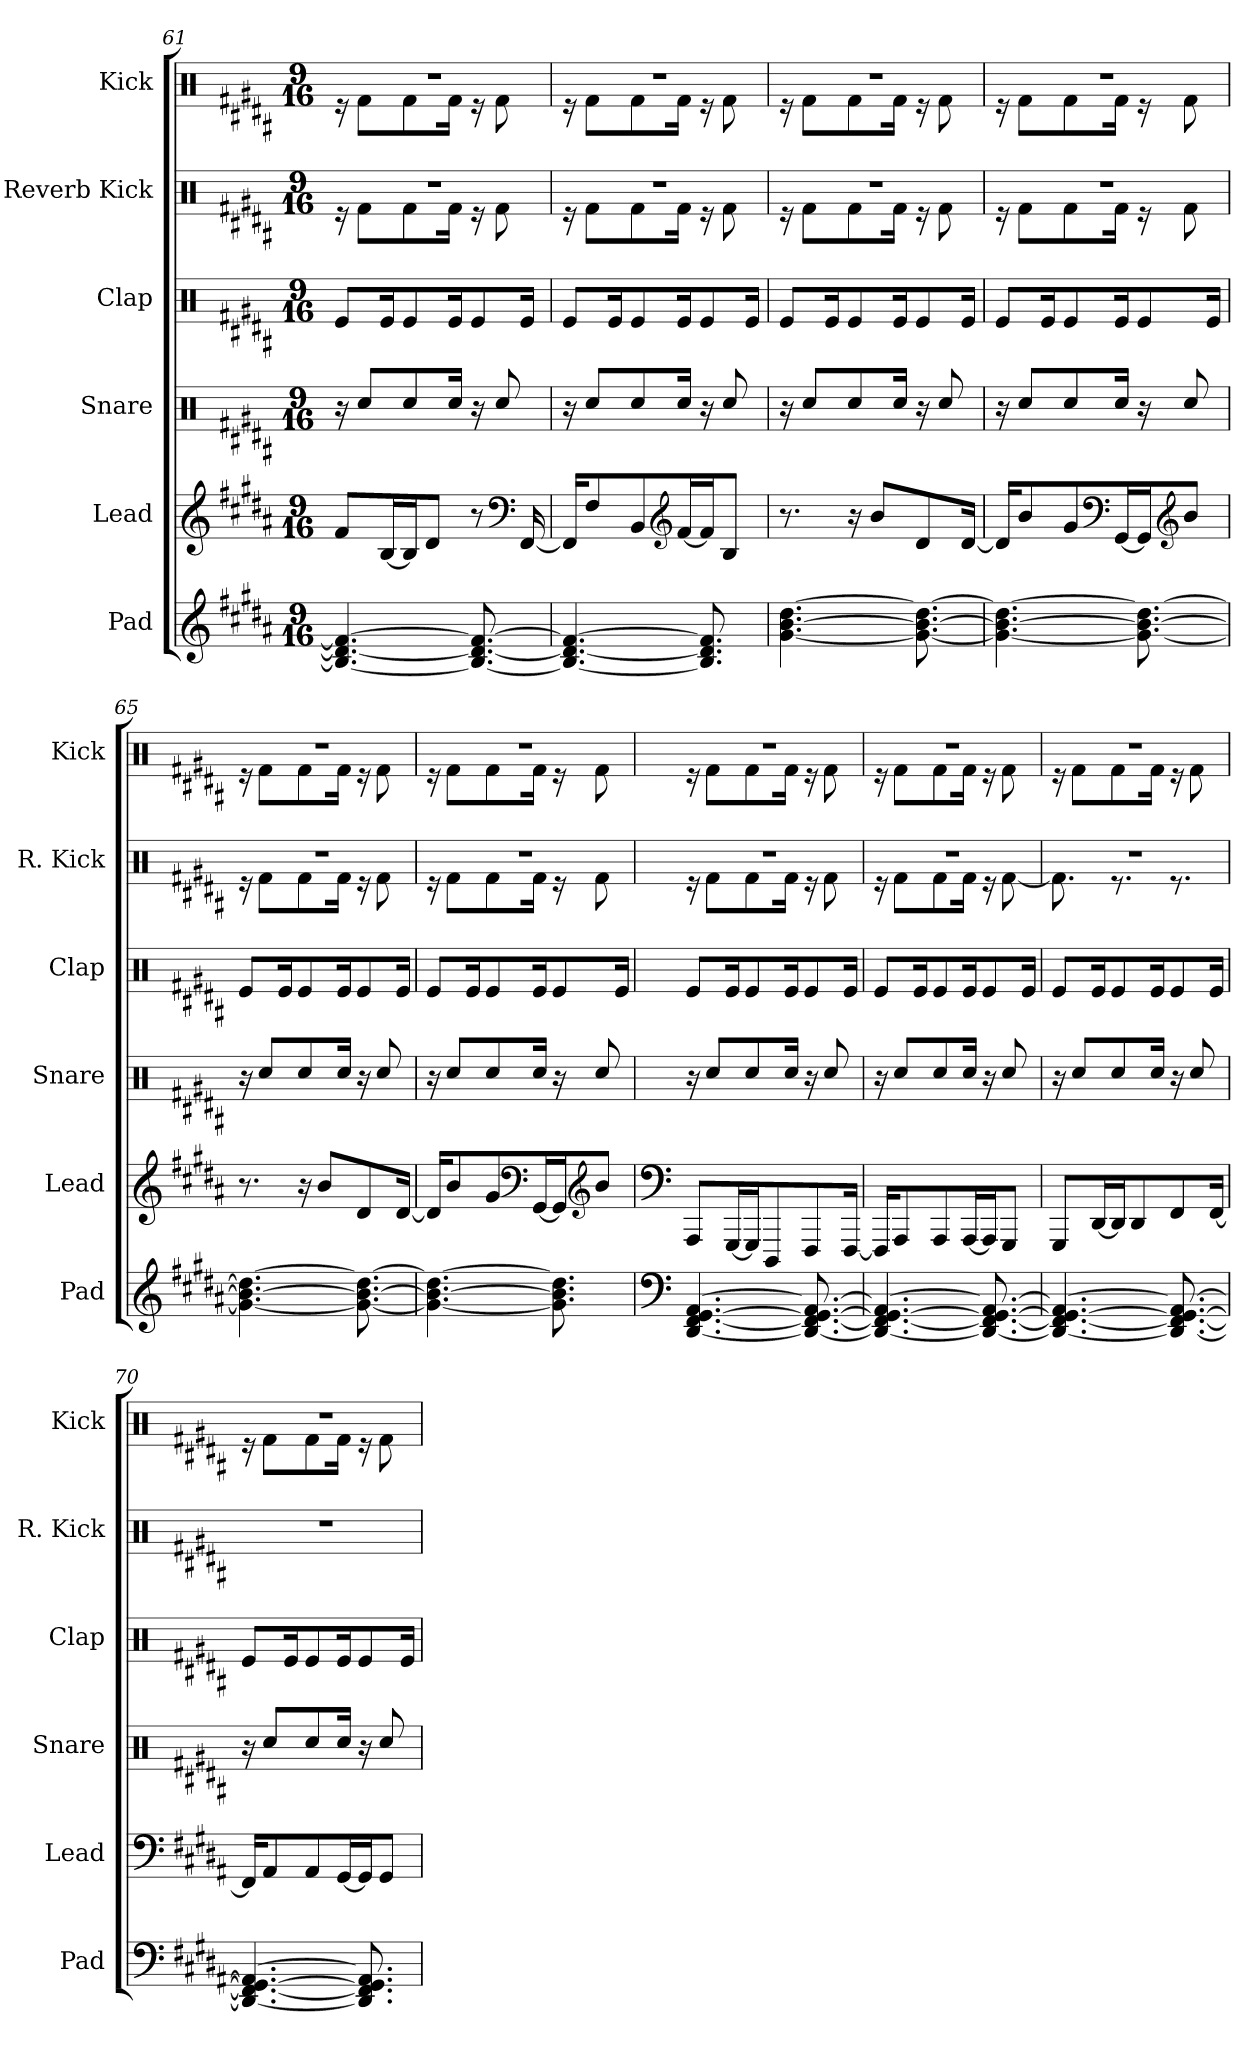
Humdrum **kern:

**kern	**kern	**kern	**kern	**kern	**kern
*part6	*part5	*part4	*part3	*part2	*part1
*staff6	*staff5	*staff4	*staff3	*staff2	*staff1
*I"Pad	*I"Lead	*I"Snare	*I"Clap	*I"Reverb Kick	*I"Kick
*I'Pad	*I'Lead	*I'Snare	*I'Clap	*I'R. Kick	*I'Kick
*clefG2	*clefG2	*clefX	*clefX	*clefX	*clefX
*k[f#c#g#d#a#]	*k[f#c#g#d#a#]	*k[f#c#g#d#a#]	*k[f#c#g#d#a#]	*k[f#c#g#d#a#]	*k[f#c#g#d#a#]
*M9/16	*M9/16	*M9/16	*M9/16	*M9/16	*M9/16
=61	=61	=61	=61	=61	=61
*	*	*	*	*^	*^
4.B/_ 4.d#/_ 4.f#/_	8f#/L	16r	8Re/L	16%9r	16r	16%9r	16r
.	.	8Rcc/L	.	.	8Rf\L	.	8Rf\L
.	[16B/L	.	16Re/K	.	.	.	.
.	16B/J]	8Rcc/	8Re/	.	8Rf\	.	8Rf\
.	8d#/J	.	.	.	.	.	.
.	.	16Rcc/Jk	16Re/K	.	16Rf\Jk	.	16Rf\Jk
8.B/_ 8.d#/_ 8.f#/_	8r	16r	8Re/	.	16r	.	16r
.	.	8Rcc/	.	.	8Rf\	.	8Rf\
*	*clefF4	*	*	*	*	*	*
.	[16FF#/	.	16Re/Jk	.	.	.	.
!!LO:PB:g=z	!!
=62	=62	=62	=62	=62	=62	=62	=62
4.B/_ 4.d#/_ 4.f#/_	16FF#/KL]	16r	8Re/L	16%9r	16r	16%9r	16r
.	8F#/	8Rcc/L	.	.	8Rf\L	.	8Rf\L
.	.	.	16Re/K	.	.	.	.
.	8BB/	8Rcc/	8Re/	.	8Rf\	.	8Rf\
*	*clefG2	*	*	*	*	*	*
.	[16f#/L	16Rcc/Jk	16Re/K	.	16Rf\Jk	.	16Rf\Jk
8.B/] 8.d#/] 8.f#/]	16f#/J]	16r	8Re/	.	16r	.	16r
.	8B/J	8Rcc/	.	.	8Rf\	.	8Rf\
.	.	.	16Re/Jk	.	.	.	.
=63	=63	=63	=63	=63	=63	=63	=63
[4.g#\ [4.b\ [4.dd#\	8.r	16r	8Re/L	16%9r	16r	16%9r	16r
.	.	8Rcc/L	.	.	8Rf\L	.	8Rf\L
.	.	.	16Re/K	.	.	.	.
.	16r	8Rcc/	8Re/	.	8Rf\	.	8Rf\
.	8b/L	.	.	.	.	.	.
.	.	16Rcc/Jk	16Re/K	.	16Rf\Jk	.	16Rf\Jk
8.g#\_ 8.b\_ 8.dd#\_	8d#/	16r	8Re/	.	16r	.	16r
.	.	8Rcc/	.	.	8Rf\	.	8Rf\
.	[16d#/Jk	.	16Re/Jk	.	.	.	.
=64	=64	=64	=64	=64	=64	=64	=64
4.g#\_ 4.b\_ 4.dd#\_	16d#/KL]	16r	8Re/L	16%9r	16r	16%9r	16r
.	8b/	8Rcc/L	.	.	8Rf\L	.	8Rf\L
.	.	.	16Re/K	.	.	.	.
.	8g#/	8Rcc/	8Re/	.	8Rf\	.	8Rf\
*	*clefF4	*	*	*	*	*	*
.	[16GG#/L	16Rcc/Jk	16Re/K	.	16Rf\Jk	.	16Rf\Jk
8.g#\_ 8.b\_ 8.dd#\_	16GG#/J]	16r	8Re/	.	16r	.	16r
*	*clefG2	*	*	*	*	*	*
.	8b/J	8Rcc/	.	.	8Rf\	.	8Rf\
.	.	.	16Re/Jk	.	.	.	.
=65	=65	=65	=65	=65	=65	=65	=65
4.g#\_ 4.b\_ 4.dd#\_	8.r	16r	8Re/L	16%9r	16r	16%9r	16r
.	.	8Rcc/L	.	.	8Rf\L	.	8Rf\L
.	.	.	16Re/K	.	.	.	.
.	16r	8Rcc/	8Re/	.	8Rf\	.	8Rf\
.	8b/L	.	.	.	.	.	.
.	.	16Rcc/Jk	16Re/K	.	16Rf\Jk	.	16Rf\Jk
8.g#\_ 8.b\_ 8.dd#\_	8d#/	16r	8Re/	.	16r	.	16r
.	.	8Rcc/	.	.	8Rf\	.	8Rf\
.	[16d#/Jk	.	16Re/Jk	.	.	.	.
!!LO:LB:g=z	!!
=66	=66	=66	=66	=66	=66	=66	=66
4.g#\_ 4.b\_ 4.dd#\_	16d#/KL]	16r	8Re/L	16%9r	16r	16%9r	16r
.	8b/	8Rcc/L	.	.	8Rf\L	.	8Rf\L
.	.	.	16Re/K	.	.	.	.
.	8g#/	8Rcc/	8Re/	.	8Rf\	.	8Rf\
*	*clefF4	*	*	*	*	*	*
.	[16GG#/L	16Rcc/Jk	16Re/K	.	16Rf\Jk	.	16Rf\Jk
8.g#\] 8.b\] 8.dd#\]	16GG#/J]	16r	8Re/	.	16r	.	16r
*	*clefG2	*	*	*	*	*	*
.	8b/J	8Rcc/	.	.	8Rf\	.	8Rf\
.	.	.	16Re/Jk	.	.	.	.
=67	=67	=67	=67	=67	=67	=67	=67
*clefF4	*clefF4	*	*	*	*	*	*
[4.DD#/ [4.FF#/ [4.GG#/ [4.AA#/	8AAA#/L	16r	8Re/L	16%9r	16r	16%9r	16r
.	.	8Rcc/L	.	.	8Rf\L	.	8Rf\L
.	[16GGG#/L	.	16Re/K	.	.	.	.
.	16GGG#/J]	8Rcc/	8Re/	.	8Rf\	.	8Rf\
.	8DDD#/	.	.	.	.	.	.
.	.	16Rcc/Jk	16Re/K	.	16Rf\Jk	.	16Rf\Jk
8.DD#/_ 8.FF#/_ 8.GG#/_ 8.AA#/_	8FFF#/	16r	8Re/	.	16r	.	16r
.	.	8Rcc/	.	.	8Rf\	.	8Rf\
.	[16FFF#/Jk	.	16Re/Jk	.	.	.	.
=68	=68	=68	=68	=68	=68	=68	=68
4.DD#/_ 4.FF#/_ 4.GG#/_ 4.AA#/_	16FFF#/KL]	16r	8Re/L	16%9r	16r	16%9r	16r
.	8AAA#/	8Rcc/L	.	.	8Rf\L	.	8Rf\L
.	.	.	16Re/K	.	.	.	.
.	8AAA#/	8Rcc/	8Re/	.	8Rf\	.	8Rf\
.	[16AAA#/L	16Rcc/Jk	16Re/K	.	16Rf\Jk	.	16Rf\Jk
8.DD#/_ 8.FF#/_ 8.GG#/_ 8.AA#/_	16AAA#/J]	16r	8Re/	.	16r	.	16r
.	8GGG#/J	8Rcc/	.	.	[8Rf\	.	8Rf\
.	.	.	16Re/Jk	.	.	.	.
=69	=69	=69	=69	=69	=69	=69	=69
4.DD#/_ 4.FF#/_ 4.GG#/_ 4.AA#/_	8GGG#/L	16r	8Re/L	16%9r	8.Rf\]	16%9r	16r
.	.	8Rcc/L	.	.	.	.	8Rf\L
.	[16DD#/L	.	16Re/K	.	.	.	.
.	16DD#/J]	8Rcc/	8Re/	.	8.r	.	8Rf\
.	8DD#/	.	.	.	.	.	.
.	.	16Rcc/Jk	16Re/K	.	.	.	16Rf\Jk
8.DD#/_ 8.FF#/_ 8.GG#/_ 8.AA#/_	8FF#/	16r	8Re/	.	8.r	.	16r
.	.	8Rcc/	.	.	.	.	8Rf\
.	[16FF#/Jk	.	16Re/Jk	.	.	.	.
*	*	*	*	*v	*v	*	*
!!LO:PB:g=z	!!
=70	=70	=70	=70	=70	=70	=70
4.DD#/_ 4.FF#/_ 4.GG#/_ 4.AA#/_	16FF#/KL]	16r	8Re/L	16%9r	16%9r	16r
.	8AA#/	8Rcc/L	.	.	.	8Rf\L
.	.	.	16Re/K	.	.	.
.	8AA#/	8Rcc/	8Re/	.	.	8Rf\
.	[16GG#/L	16Rcc/Jk	16Re/K	.	.	16Rf\Jk
8.DD#/] 8.FF#/] 8.GG#/] 8.AA#/]	16GG#/J]	16r	8Re/	.	.	16r
.	8GG#/J	8Rcc/	.	.	.	8Rf\
.	.	.	16Re/Jk	.	.	.
*	*	*	*	*	*v	*v
=	=	=	=	=	=
*-	*-	*-	*-	*-	*-
